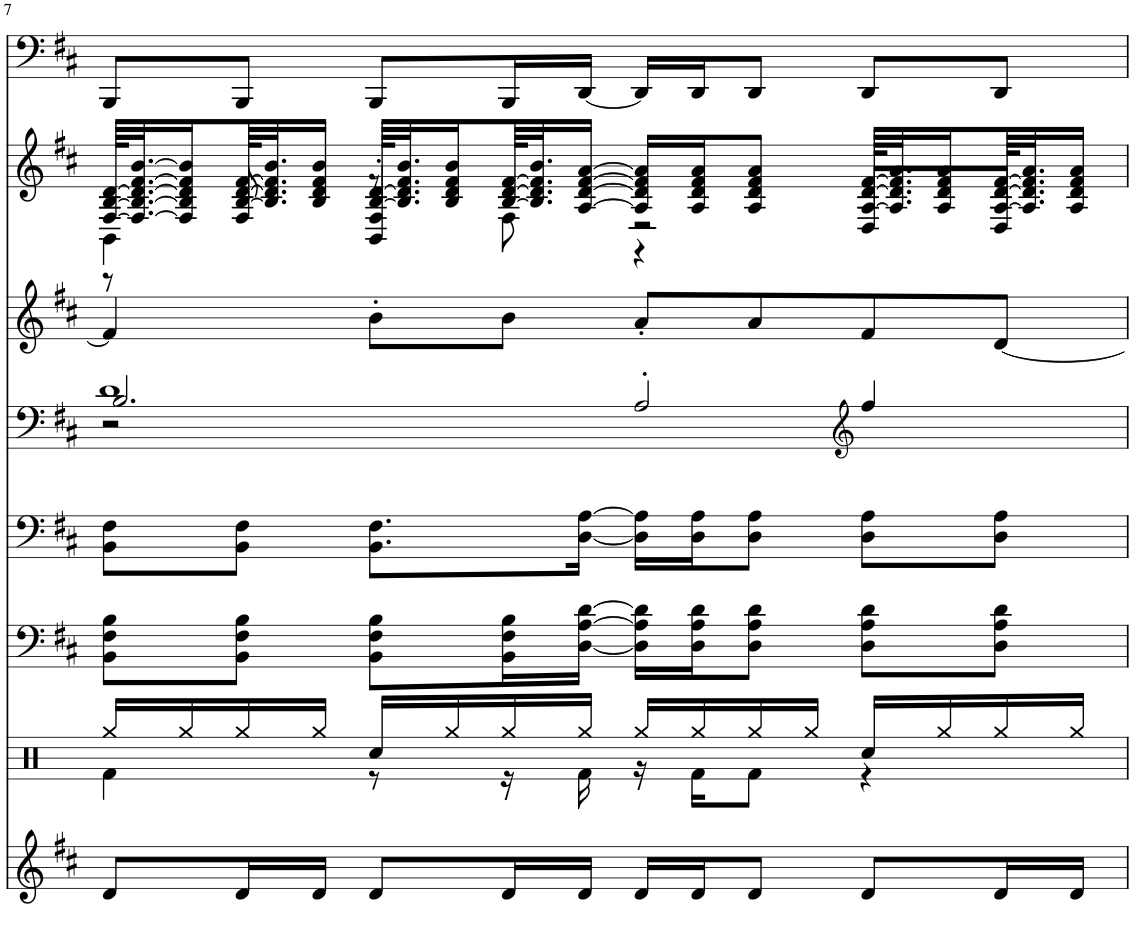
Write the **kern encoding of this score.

**kern	**kern	**kern	**kern	**kern	**kern	**kern	**kern
*part8	*part7	*part6	*part5	*part4	*part3	*part2	*part1
*staff8	*staff7	*staff6	*staff5	*staff4	*staff3	*staff2	*staff1
*I"Overdrive Gtr	*I"Percussion	*I"Overdrive Gtr	*I"DistortionGtr	*I"Strings 1	*I"Tenor Sax	*I"Clean Guitar	*I"Fingered Bass
*	*	*	*	*I'Str	*I'T Sax	*	*
!!LO:PB:g=z
*clefG2	*clefX	*clefF4	*clefF4	*clefF4	*clefG2	*clefG2	*clefF4
*	*	*	*	*	*Trd8c14	*	*
*k[f#c#]	*k[]	*k[f#c#]	*k[f#c#]	*k[f#c#]	*k[f#c#]	*k[f#c#]	*k[f#c#]
*M4/4	*M4/4	*M4/4	*M4/4	*M4/4	*M4/4	*M4/4	*M4/4
=7	=7	=7	=7	=7	=7	=7	=7
*	*^	*	*	*^	*	*^	*
*	*	*	*	*	*	*^	*	*	*^	*
8d/L	16Rgg/LL	4Rf\	8BB\ 8F#\ 8B\L	8BB\ 8F#\L	2.B/	1d	2r	4f#/]	[64F#/ [64B/ [64d/KLLL	4BB\	8r	8BBB/L
.	.	.	.	.	.	.	.	.	32.F#/_ 32.B/_ 32.d/_ [32.f#/ [32.b/J	.	.	.
.	16Rgg/	.	.	.	.	.	.	.	16F#/] 16B/] 16d/] 16f#/] 16b/]	.	.	.
16d/L	16Rgg/	.	8BB\ 8F#\ 8B\J	8BB\ 8F#\J	.	.	.	.	[64B/ [64d/ [64f#/KL	.	8F#/	8BBB/J
.	.	.	.	.	.	.	.	.	32.B/] 32.d/] 32.f#/] 32.b/J	.	.	.
16d/JJ	16Rgg/JJ	.	.	.	.	.	.	.	16B/ 16d/ 16f#/ 16b/JJ	.	.	.
8d/L	16Rcc/LL	8r	8BB\ 8F#\ 8B\L	8.BB\ 8.F#\L	.	.	.	8b'\L	[64B/ [64d/KLLL	8r	4BB/' 4F#/'	8BBB/L
.	.	.	.	.	.	.	.	.	32.B/] 32.d/] 32.f#/ 32.b/J	.	.	.
.	16Rgg/	.	.	.	.	.	.	.	16B/ 16d/ 16f#/ 16b/	.	.	.
16d/L	16Rgg/	16r	16BB\ 16F#\ 16B\L	.	.	.	.	8b\J	[64B/ [64d/ [64f#/KL	8F#\	.	16BBB/L
.	.	.	.	.	.	.	.	.	32.B/] 32.d/] 32.f#/] 32.b/J	.	.	.
16d/JJ	16Rgg/JJ	16Rf\	[16D\ [16A\ [16d\JJ	[16D\ [16A\Jk	.	.	.	.	[16A/ [16d/ [16f#/ [16a/JJ	.	.	[16DD/JJ
16d/LL	16Rgg/LL	16r	16D\] 16A\] 16d\]LL	16D\] 16A\]LL	.	.	2A'/	8a'/L	16A/] 16d/] 16f#/] 16a/]LL	2r	4r	16DD/LL]
16d/J	16Rgg/	16Rf\KL	16D\ 16A\ 16d\J	16D\ 16A\J	.	.	.	.	16A/ 16d/ 16f#/ 16a/J	.	.	16DD/J
8d/J	16Rgg/	8Rf\J	8D\ 8A\ 8d\J	8D\ 8A\J	.	.	.	8a/	8A/ 8d/ 8f#/ 8a/J	.	.	8DD/J
.	16Rgg/JJ	.	.	.	.	.	.	.	.	.	.	.
*	*	*	*	*	*clefG2	*	*	*	*	*	*	*
8d/L	16Rcc/LL	4r	8D\ 8A\ 8d\L	8D\ 8A\L	4ff#/	.	.	8f#/	[64A/ [64d/ [64f#/KLLL	.	8D/L	8DD/L
.	.	.	.	.	.	.	.	.	32.A/] 32.d/] 32.f#/] 32.a/J	.	.	.
.	16Rgg/	.	.	.	.	.	.	.	16A/ 16d/ 16f#/ 16a/	.	.	.
16d/L	16Rgg/	.	8D\ 8A\ 8d\J	8D\ 8A\J	.	.	.	[8d/J	[64A/ [64d/ [64f#/KL	.	8D/J	8DD/J
.	.	.	.	.	.	.	.	.	32.A/] 32.d/] 32.f#/] 32.a/J	.	.	.
16d/JJ	16Rgg/JJ	.	.	.	.	.	.	.	16A/ 16d/ 16f#/ 16a/JJ	.	.	.
*	*v	*v	*	*	*v	*v	*v	*	*v	*v	*v	*
=	=	=	=	=	=	=	=
*-	*-	*-	*-	*-	*-	*-	*-
